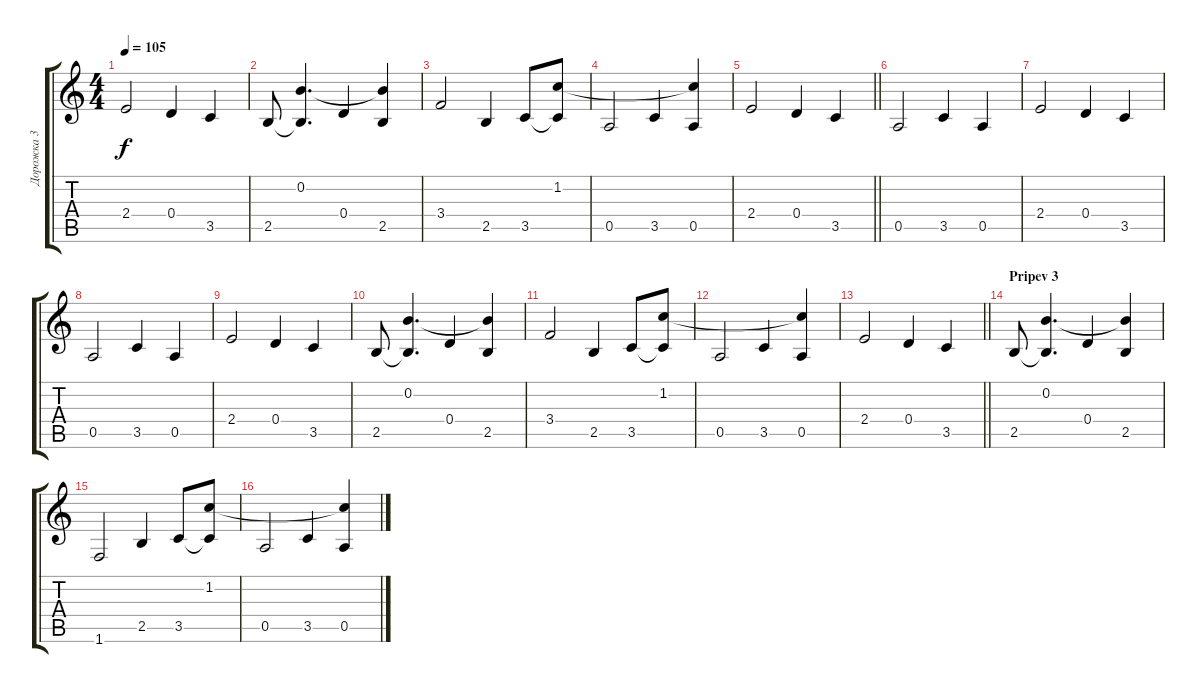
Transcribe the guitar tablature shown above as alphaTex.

\track ("Дорожка 3" "Дорожка 3") {instrument acousticguitarsteel}
\staff {score tabs}
\tuning (E4 B3 G3 D3 A2 E2) {hide}
\ts (4 4)
\tempo 105
\clef g2
\ks c
2.4.2{dy f} 0.4.4 3.5.4 |
2.5.8 (0.2 2.5{t}).4{d} 0.4.4 (0.2{t} 2.5).4 |
3.4.2 2.5.4 3.5.8 (1.2 3.5{t}).8 |
0.5.2 3.5.4 (1.2{t} 0.5).4 |
\barLineRight lightlight
2.4.2 0.4.4 3.5.4 |
0.5.2 3.5.4 0.5.4 |
2.4.2 0.4.4 3.5.4 |
0.5.2 3.5.4 0.5.4 |
2.4.2 0.4.4 3.5.4 |
2.5.8 (0.2 2.5{t}).4{d} 0.4.4 (0.2{t} 2.5).4 |
3.4.2 2.5.4 3.5.8 (1.2 3.5{t}).8 |
0.5.2 3.5.4 (1.2{t} 0.5).4 |
\barLineRight lightlight
2.4.2 0.4.4 3.5.4 |
\section ("" "Pripev 3")
2.5.8 (0.2 2.5{t}).4{d} 0.4.4 (0.2{t} 2.5).4 |
1.6.2 2.5.4 3.5.8 (1.2 3.5{t}).8 |
0.5.2 3.5.4 (1.2{t} 0.5).4
